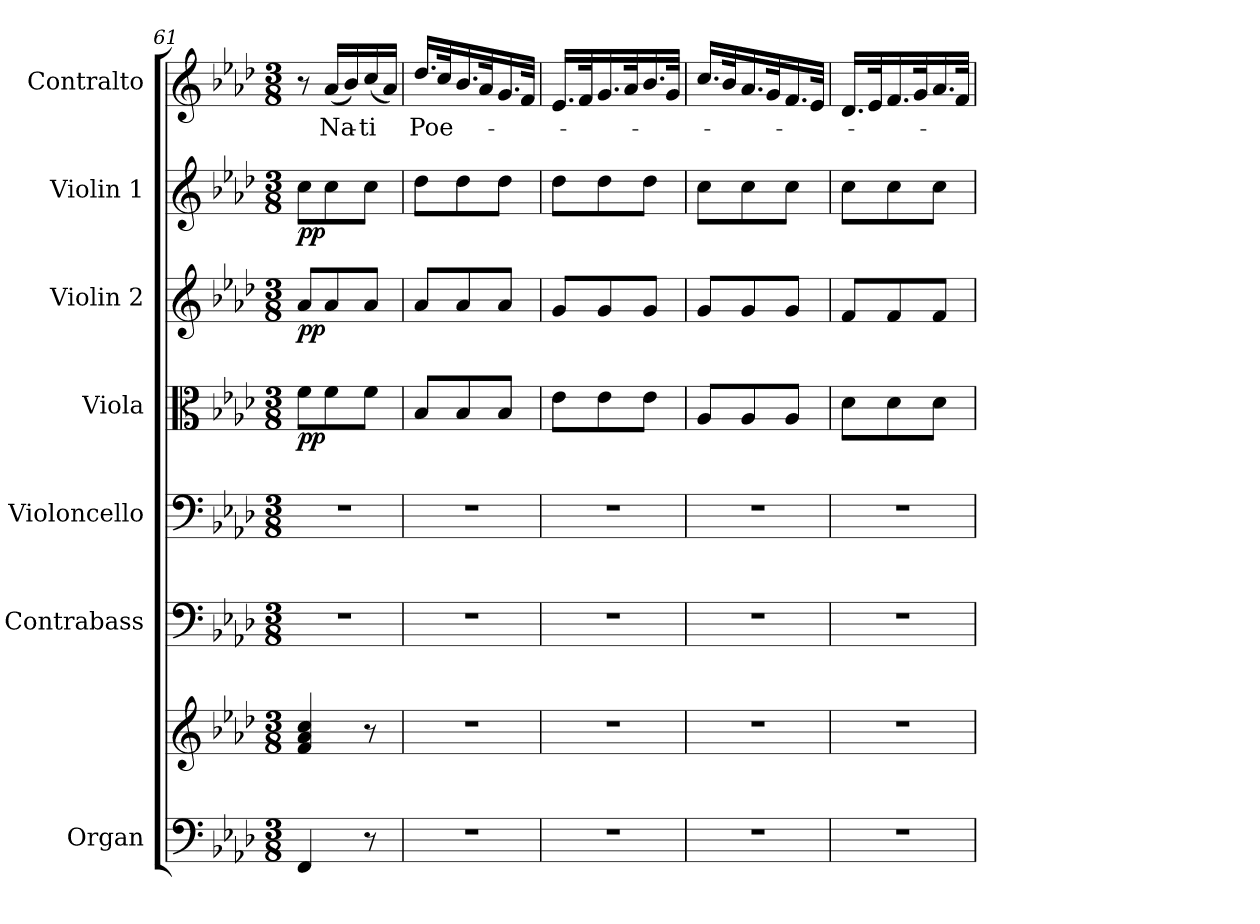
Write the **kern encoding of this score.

**kern	**kern	**kern	**kern	**kern	**dynam	**kern	**dynam	**kern	**dynam	**kern	**text
*part7	*part7	*part6	*part5	*part4	*part4	*part3	*part3	*part2	*part2	*part1	*part1
*staff8	*staff7	*staff6	*staff5	*staff4	*staff4	*staff3	*staff3	*staff2	*staff2	*staff1	*staff1
*I"Organ	*	*I"Contrabass	*I"Violoncello	*I"Viola	*	*I"Violin 2	*	*I"Violin 1	*	*I"Contralto	*
*I'Org.	*	*I'Cb.	*I'Vc.	*I'Vla.	*	*I'Vln. 2	*	*I'Vln. 1	*	*I'C.	*
!!LO:LB:g=z
*clefF4	*clefG2	*clefF4	*clefF4	*clefC3	*	*clefG2	*	*clefG2	*	*clefG2	*
*	*	*ITrd7c12	*	*	*	*	*	*	*	*	*
*k[b-e-a-d-]	*k[b-e-a-d-]	*k[b-e-a-d-]	*k[b-e-a-d-]	*k[b-e-a-d-]	*	*k[b-e-a-d-]	*	*k[b-e-a-d-]	*	*k[b-e-a-d-]	*
*f:	*f:	*f:	*f:	*f:	*	*f:	*	*f:	*	*f:	*
*M3/8	*M3/8	*M3/8	*M3/8	*M3/8	*	*M3/8	*	*M3/8	*	*M3/8	*
=61	=61	=61	=61	=61	=61	=61	=61	=61	=61	=61	=61
!	!	!LO:N:vis=1	!LO:N:vis=1	!	!	!	!	!	!	!	!
4FFi/	4fi/ 4a-i 4cci	4.r	4.r	8fi\L	pp	8a-i/L	pp	8cci\L	pp	8r	.
!	!	!	!	!	!	!	!	!	!	!	!LO:LY:b:color=#000000
.	.	.	.	8fi\	.	8a-i/	.	8cci\	.	(16a-i/LL	Na-
.	.	.	.	.	.	.	.	.	.	16b-i/)	.
!	!	!	!	!	!	!	!	!	!	!	!LO:LY:b:color=#000000
8r	8r	.	.	8fi\J	.	8a-i/J	.	8cci\J	.	(16cci/	-ti
.	.	.	.	.	.	.	.	.	.	16a-i/JJ)	.
=62	=62	=62	=62	=62	=62	=62	=62	=62	=62	=62	=62
!LO:N:vis=1	!LO:N:vis=1	!LO:N:vis=1	!LO:N:vis=1	!	!	!	!	!	!	!	!
!	!	!	!	!	!	!	!	!	!	!	!LO:LY:b:color=#000000
4.r	4.r	4.r	4.r	8B-i/L	.	8a-i/L	.	8dd-i\L	.	16.dd-i/LL	Poe-
.	.	.	.	.	.	.	.	.	.	32cci/K	.
.	.	.	.	8B-i/	.	8a-i/	.	8dd-i\	.	16.b-i/	.
.	.	.	.	.	.	.	.	.	.	32a-i/K	.
.	.	.	.	8B-i/J	.	8a-i/J	.	8dd-i\J	.	16.gi/	.
.	.	.	.	.	.	.	.	.	.	32fi/JJk	.
=63	=63	=63	=63	=63	=63	=63	=63	=63	=63	=63	=63
!LO:N:vis=1	!LO:N:vis=1	!LO:N:vis=1	!LO:N:vis=1	!	!	!	!	!	!	!	!
4.r	4.r	4.r	4.r	8e-i\L	.	8gi/L	.	8dd-i\L	.	16.e-i/LL	.
.	.	.	.	.	.	.	.	.	.	32fi/K	.
.	.	.	.	8e-i\	.	8gi/	.	8dd-i\	.	16.gi/	.
.	.	.	.	.	.	.	.	.	.	32a-i/K	.
.	.	.	.	8e-i\J	.	8gi/J	.	8dd-i\J	.	16.b-i/	.
.	.	.	.	.	.	.	.	.	.	32gi/JJk	.
=64	=64	=64	=64	=64	=64	=64	=64	=64	=64	=64	=64
!LO:N:vis=1	!LO:N:vis=1	!LO:N:vis=1	!LO:N:vis=1	!	!	!	!	!	!	!	!
4.r	4.r	4.r	4.r	8A-i/L	.	8gi/L	.	8cci\L	.	16.cci/LL	.
.	.	.	.	.	.	.	.	.	.	32b-i/K	.
.	.	.	.	8A-i/	.	8gi/	.	8cci\	.	16.a-i/	.
.	.	.	.	.	.	.	.	.	.	32gi/K	.
.	.	.	.	8A-i/J	.	8gi/J	.	8cci\J	.	16.fi/	.
.	.	.	.	.	.	.	.	.	.	32e-i/JJk	.
=65	=65	=65	=65	=65	=65	=65	=65	=65	=65	=65	=65
!LO:N:vis=1	!LO:N:vis=1	!LO:N:vis=1	!LO:N:vis=1	!	!	!	!	!	!	!	!
4.r	4.r	4.r	4.r	8d-i\L	.	8fi/L	.	8cci\L	.	16.d-i/LL	.
.	.	.	.	.	.	.	.	.	.	32e-i/K	.
.	.	.	.	8d-i\	.	8fi/	.	8cci\	.	16.fi/	.
.	.	.	.	.	.	.	.	.	.	32gi/K	.
.	.	.	.	8d-i\J	.	8fi/J	.	8cci\J	.	16.a-i/	.
.	.	.	.	.	.	.	.	.	.	32fi/JJk	.
=	=	=	=	=	=	=	=	=	=	=	=
*-	*-	*-	*-	*-	*-	*-	*-	*-	*-	*-	*-
